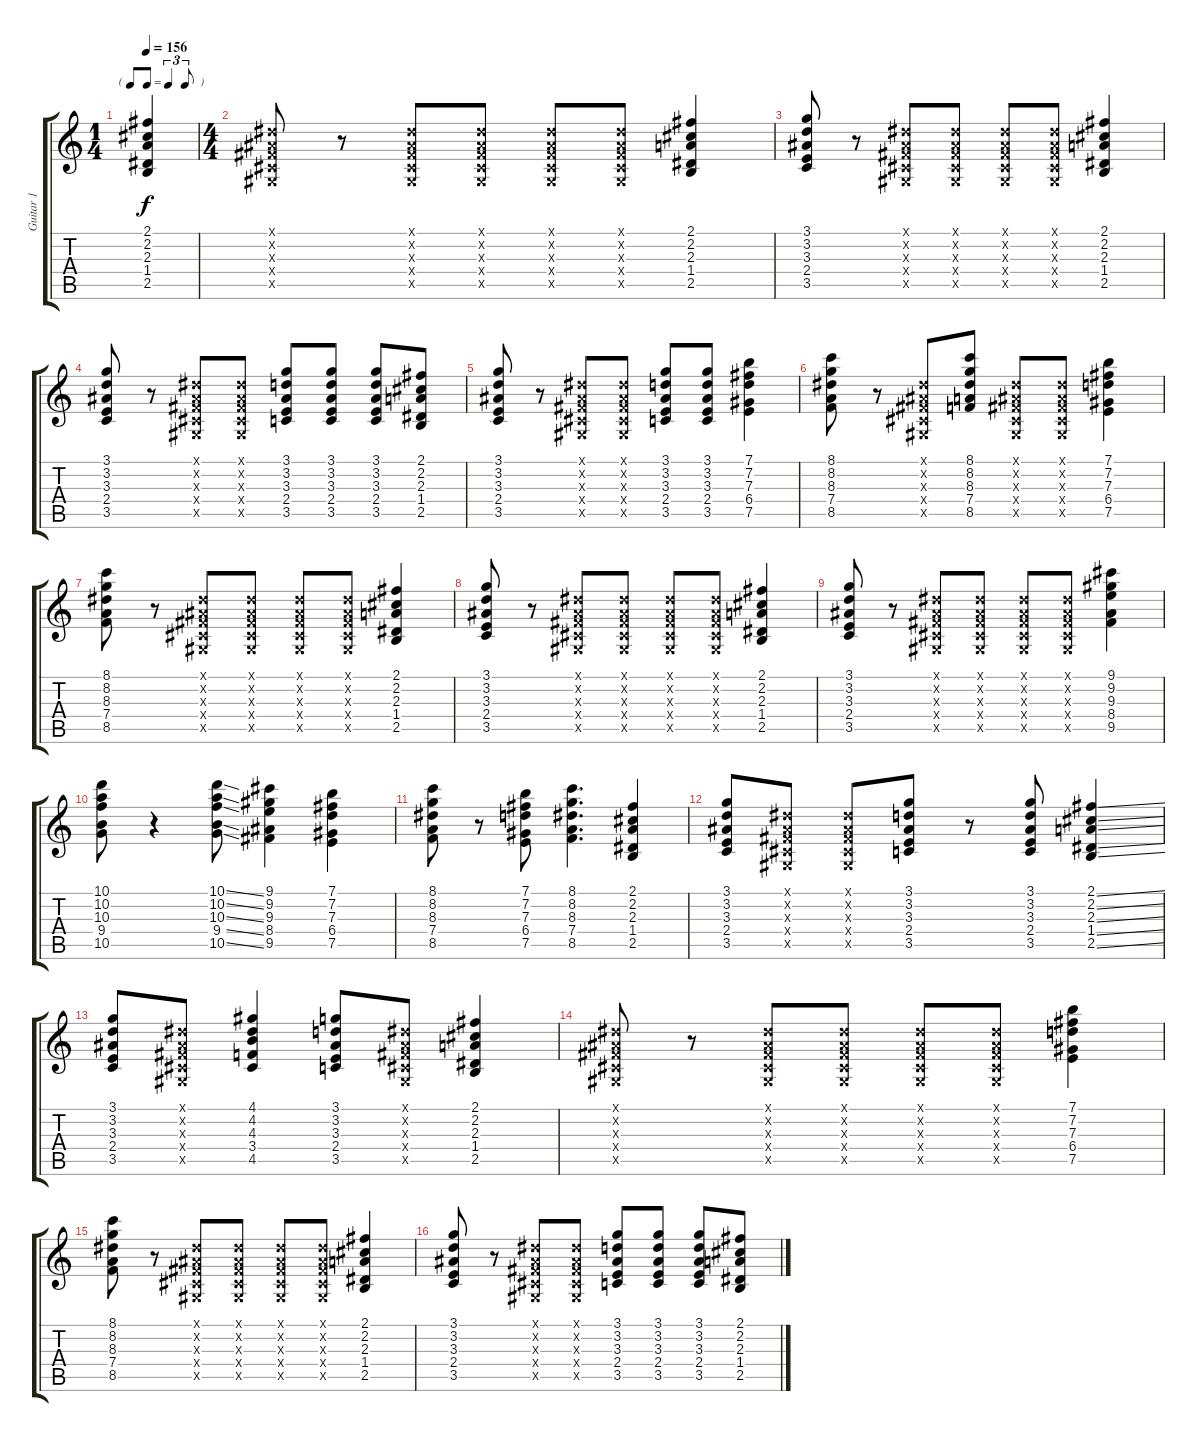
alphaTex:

\track ("Guitar 1" "Guitar 1") {instrument acousticguitarnylon}
\staff {score tabs}
\tuning (E4 B3 G3 D3 A2 E2) {hide}
\ts (1 4)
\tf triplet8th
\tempo 156
\clef g2
\ks c
(2.1 2.2 2.3 1.4 2.5).4{dy f instrument acousticguitarnylon} |
\ts (4 4)
(-1.1{x} -1.2{x} -1.3{x} -1.4{x} -1.5{x}).8 r.8 (-1.1{x} -1.2{x} -1.3{x} -1.4{x} -1.5{x}).8 (-1.1{x} -1.2{x} -1.3{x} -1.4{x} -1.5{x}).8 (-1.1{x} -1.2{x} -1.3{x} -1.4{x} -1.5{x}).8 (-1.1{x} -1.2{x} -1.3{x} -1.4{x} -1.5{x}).8 (2.1 2.2 2.3 1.4 2.5).4 |
(3.1 3.2 3.3 2.4 3.5).8 r.8 (-1.1{x} -1.2{x} -1.3{x} -1.4{x} -1.5{x}).8 (-1.1{x} -1.2{x} -1.3{x} -1.4{x} -1.5{x}).8 (-1.1{x} -1.2{x} -1.3{x} -1.4{x} -1.5{x}).8 (-1.1{x} -1.2{x} -1.3{x} -1.4{x} -1.5{x}).8 (2.1 2.2 2.3 1.4 2.5).4 |
(3.1 3.2 3.3 2.4 3.5).8 r.8 (-1.1{x} -1.2{x} -1.3{x} -1.4{x} -1.5{x}).8 (-1.1{x} -1.2{x} -1.3{x} -1.4{x} -1.5{x}).8 (3.1 3.2 3.3 2.4 3.5).8 (3.1 3.2 3.3 2.4 3.5).8 (3.1 3.2 3.3 2.4 3.5).8 (2.1 2.2 2.3 1.4 2.5).8 |
(3.1 3.2 3.3 2.4 3.5).8 r.8 (-1.1{x} -1.2{x} -1.3{x} -1.4{x} -1.5{x}).8 (-1.1{x} -1.2{x} -1.3{x} -1.4{x} -1.5{x}).8 (3.1 3.2 3.3 2.4 3.5).8 (3.1 3.2 3.3 2.4 3.5).8 (7.1 7.2 7.3 6.4 7.5).4 |
(8.1 8.2 8.3 7.4 8.5).8 r.8 (-1.1{x} -1.2{x} -1.3{x} -1.4{x} -1.5{x}).8 (8.1 8.2 8.3 7.4 8.5).8 (-1.1{x} -1.2{x} -1.3{x} -1.4{x} -1.5{x}).8 (-1.1{x} -1.2{x} -1.3{x} -1.4{x} -1.5{x}).8 (7.1 7.2 7.3 6.4 7.5).4 |
(8.1 8.2 8.3 7.4 8.5).8 r.8 (-1.1{x} -1.2{x} -1.3{x} -1.4{x} -1.5{x}).8 (-1.1{x} -1.2{x} -1.3{x} -1.4{x} -1.5{x}).8 (-1.1{x} -1.2{x} -1.3{x} -1.4{x} -1.5{x}).8 (-1.1{x} -1.2{x} -1.3{x} -1.4{x} -1.5{x}).8 (2.1 2.2 2.3 1.4 2.5).4 |
(3.1 3.2 3.3 2.4 3.5).8 r.8 (-1.1{x} -1.2{x} -1.3{x} -1.4{x} -1.5{x}).8 (-1.1{x} -1.2{x} -1.3{x} -1.4{x} -1.5{x}).8 (-1.1{x} -1.2{x} -1.3{x} -1.4{x} -1.5{x}).8 (-1.1{x} -1.2{x} -1.3{x} -1.4{x} -1.5{x}).8 (2.1 2.2 2.3 1.4 2.5).4 |
(3.1 3.2 3.3 2.4 3.5).8 r.8 (-1.1{x} -1.2{x} -1.3{x} -1.4{x} -1.5{x}).8 (-1.1{x} -1.2{x} -1.3{x} -1.4{x} -1.5{x}).8 (-1.1{x} -1.2{x} -1.3{x} -1.4{x} -1.5{x}).8 (-1.1{x} -1.2{x} -1.3{x} -1.4{x} -1.5{x}).8 (9.1 9.2 9.3 8.4 9.5).4 |
(10.1 10.2 10.3 9.4 10.5).8 r.4 (10.1{ss} 10.2{ss} 10.3{ss} 9.4{ss} 10.5{ss}).8 (9.1 9.2 9.3 8.4 9.5).4 (7.1 7.2 7.3 6.4 7.5).4 |
(8.1 8.2 8.3 7.4 8.5).8 r.8 (7.1 7.2 7.3 6.4 7.5).8 (8.1 8.2 8.3 7.4 8.5).4{d} (2.1 2.2 2.3 1.4 2.5).4 |
(3.1 3.2 3.3 2.4 3.5).8 (-1.1{x} -1.2{x} -1.3{x} -1.4{x} -1.5{x}).8 (-1.1{x} -1.2{x} -1.3{x} -1.4{x} -1.5{x}).8 (3.1 3.2 3.3 2.4 3.5).8 r.8 (3.1 3.2 3.3 2.4 3.5).8 (2.1{ss} 2.2{ss} 2.3{ss} 1.4{ss} 2.5{ss}).4 |
(3.1 3.2 3.3 2.4 3.5).8 (-1.1{x} -1.2{x} -1.3{x} -1.4{x} -1.5{x}).8 (4.1 4.2 4.3 3.4 4.5).4 (3.1 3.2 3.3 2.4 3.5).8 (-1.1{x} -1.2{x} -1.3{x} -1.4{x} -1.5{x}).8 (2.1 2.2 2.3 1.4 2.5).4 |
(-1.1{x} -1.2{x} -1.3{x} -1.4{x} -1.5{x}).8 r.8 (-1.1{x} -1.2{x} -1.3{x} -1.4{x} -1.5{x}).8 (-1.1{x} -1.2{x} -1.3{x} -1.4{x} -1.5{x}).8 (-1.1{x} -1.2{x} -1.3{x} -1.4{x} -1.5{x}).8 (-1.1{x} -1.2{x} -1.3{x} -1.4{x} -1.5{x}).8 (7.1 7.2 7.3 6.4 7.5).4 |
(8.1 8.2 8.3 7.4 8.5).8 r.8 (-1.1{x} -1.2{x} -1.3{x} -1.4{x} -1.5{x}).8 (-1.1{x} -1.2{x} -1.3{x} -1.4{x} -1.5{x}).8 (-1.1{x} -1.2{x} -1.3{x} -1.4{x} -1.5{x}).8 (-1.1{x} -1.2{x} -1.3{x} -1.4{x} -1.5{x}).8 (2.1 2.2 2.3 1.4 2.5).4 |
(3.1 3.2 3.3 2.4 3.5).8 r.8 (-1.1{x} -1.2{x} -1.3{x} -1.4{x} -1.5{x}).8 (-1.1{x} -1.2{x} -1.3{x} -1.4{x} -1.5{x}).8 (3.1 3.2 3.3 2.4 3.5).8 (3.1 3.2 3.3 2.4 3.5).8 (3.1 3.2 3.3 2.4 3.5).8 (2.1 2.2 2.3 1.4 2.5).8
